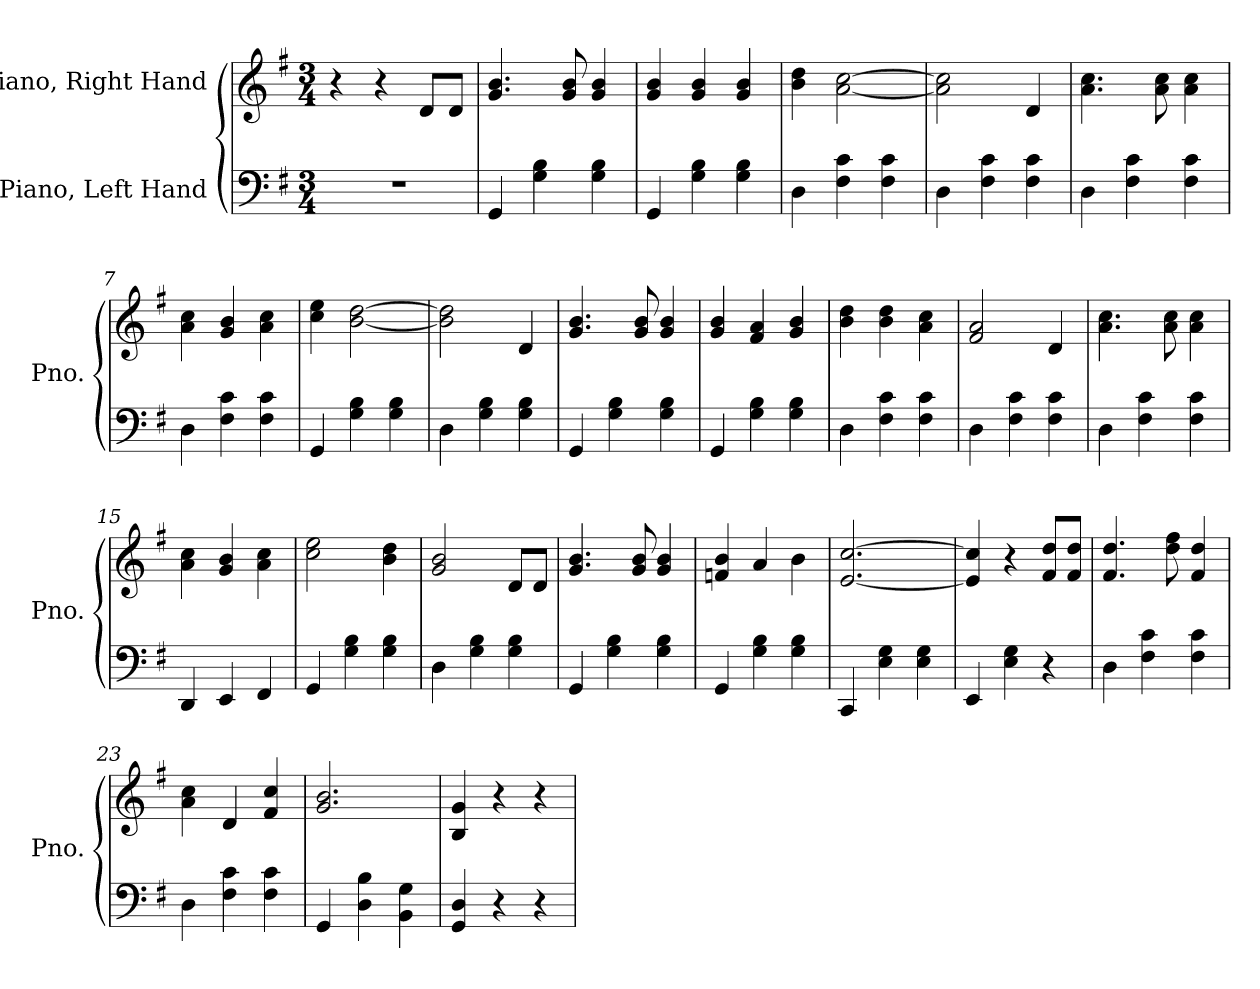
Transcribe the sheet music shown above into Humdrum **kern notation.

**kern	**kern
*part2	*part1
*staff2	*staff1
*I"Piano, Left Hand	*I"Piano, Right Hand
*I'Pno.	*I'Pno.
*clefF4	*clefG2
*k[f#]	*k[f#]
*M3/4	*M3/4
*MM100	*MM100
=1	=1
2.r	4r
.	4r
.	8d/L
.	8d/J
=2	=2
4GG/	4.g/ 4.b/
4G\ 4B\	.
.	8g/ 8b/
4G\ 4B\	4g/ 4b/
=3	=3
4GG/	4g/ 4b/
4G\ 4B\	4g/ 4b/
4G\ 4B\	4g/ 4b/
=4	=4
4D\	4b\ 4dd\
4F#\ 4c\	[2a\ [2cc\
4F#\ 4c\	.
=5	=5
4D\	2a\] 2cc\]
4F#\ 4c\	.
4F#\ 4c\	4d/
=6	=6
4D\	4.a\ 4.cc\
4F#\ 4c\	.
.	8a\ 8cc\
4F#\ 4c\	4a\ 4cc\
=7	=7
4D\	4a\ 4cc\
4F#\ 4c\	4g/ 4b/
4F#\ 4c\	4a\ 4cc\
=8	=8
4GG/	4cc\ 4ee\
4G\ 4B\	[2b\ [2dd\
4G\ 4B\	.
!!LO:LB:g=z
=9	=9
4D\	2b\] 2dd\]
4G\ 4B\	.
4G\ 4B\	4d/
=10	=10
4GG/	4.g/ 4.b/
4G\ 4B\	.
.	8g/ 8b/
4G\ 4B\	4g/ 4b/
=11	=11
4GG/	4g/ 4b/
4G\ 4B\	4f#/ 4a/
4G\ 4B\	4g/ 4b/
=12	=12
4D\	4b\ 4dd\
4F#\ 4c\	4b\ 4dd\
4F#\ 4c\	4a\ 4cc\
=13	=13
4D\	2f#/ 2a/
4F#\ 4c\	.
4F#\ 4c\	4d/
=14	=14
4D\	4.a\ 4.cc\
4F#\ 4c\	.
.	8a\ 8cc\
4F#\ 4c\	4a\ 4cc\
=15	=15
4DD/	4a\ 4cc\
4EE/	4g/ 4b/
4FF#/	4a\ 4cc\
=16	=16
4GG/	2cc\ 2ee\
4G\ 4B\	.
4G\ 4B\	4b\ 4dd\
=17	=17
4D\	2g/ 2b/
4G\ 4B\	.
4G\ 4B\	8d/L
.	8d/J
!!LO:LB:g=z
=18	=18
4GG/	4.g/ 4.b/
4G\ 4B\	.
.	8g/ 8b/
4G\ 4B\	4g/ 4b/
=19	=19
4GG/	4fn/ 4b/
4G\ 4B\	4a/
4G\ 4B\	4b\
=20	=20
4CC/	[2.e/ [2.cc/
4E\ 4G\	.
4E\ 4G\	.
=21	=21
4EE/	4e/] 4cc/]
4E\ 4G\	4r
4r	8f#/ 8dd/L
.	8f#/ 8dd/J
=22	=22
4D\	4.f#/ 4.dd/
4F#\ 4c\	.
.	8dd\ 8ff#\
4F#\ 4c\	4f#/ 4dd/
=23	=23
4D\	4a\ 4cc\
4F#\ 4c\	4d/
4F#\ 4c\	4f#/ 4cc/
=24	=24
4GG/	2.g/ 2.b/
4D\ 4B\	.
4BB\ 4G\	.
=25	=25
4GG/ 4D/	4B/ 4g/
4r	4r
4r	4r
=	=
*-	*-
